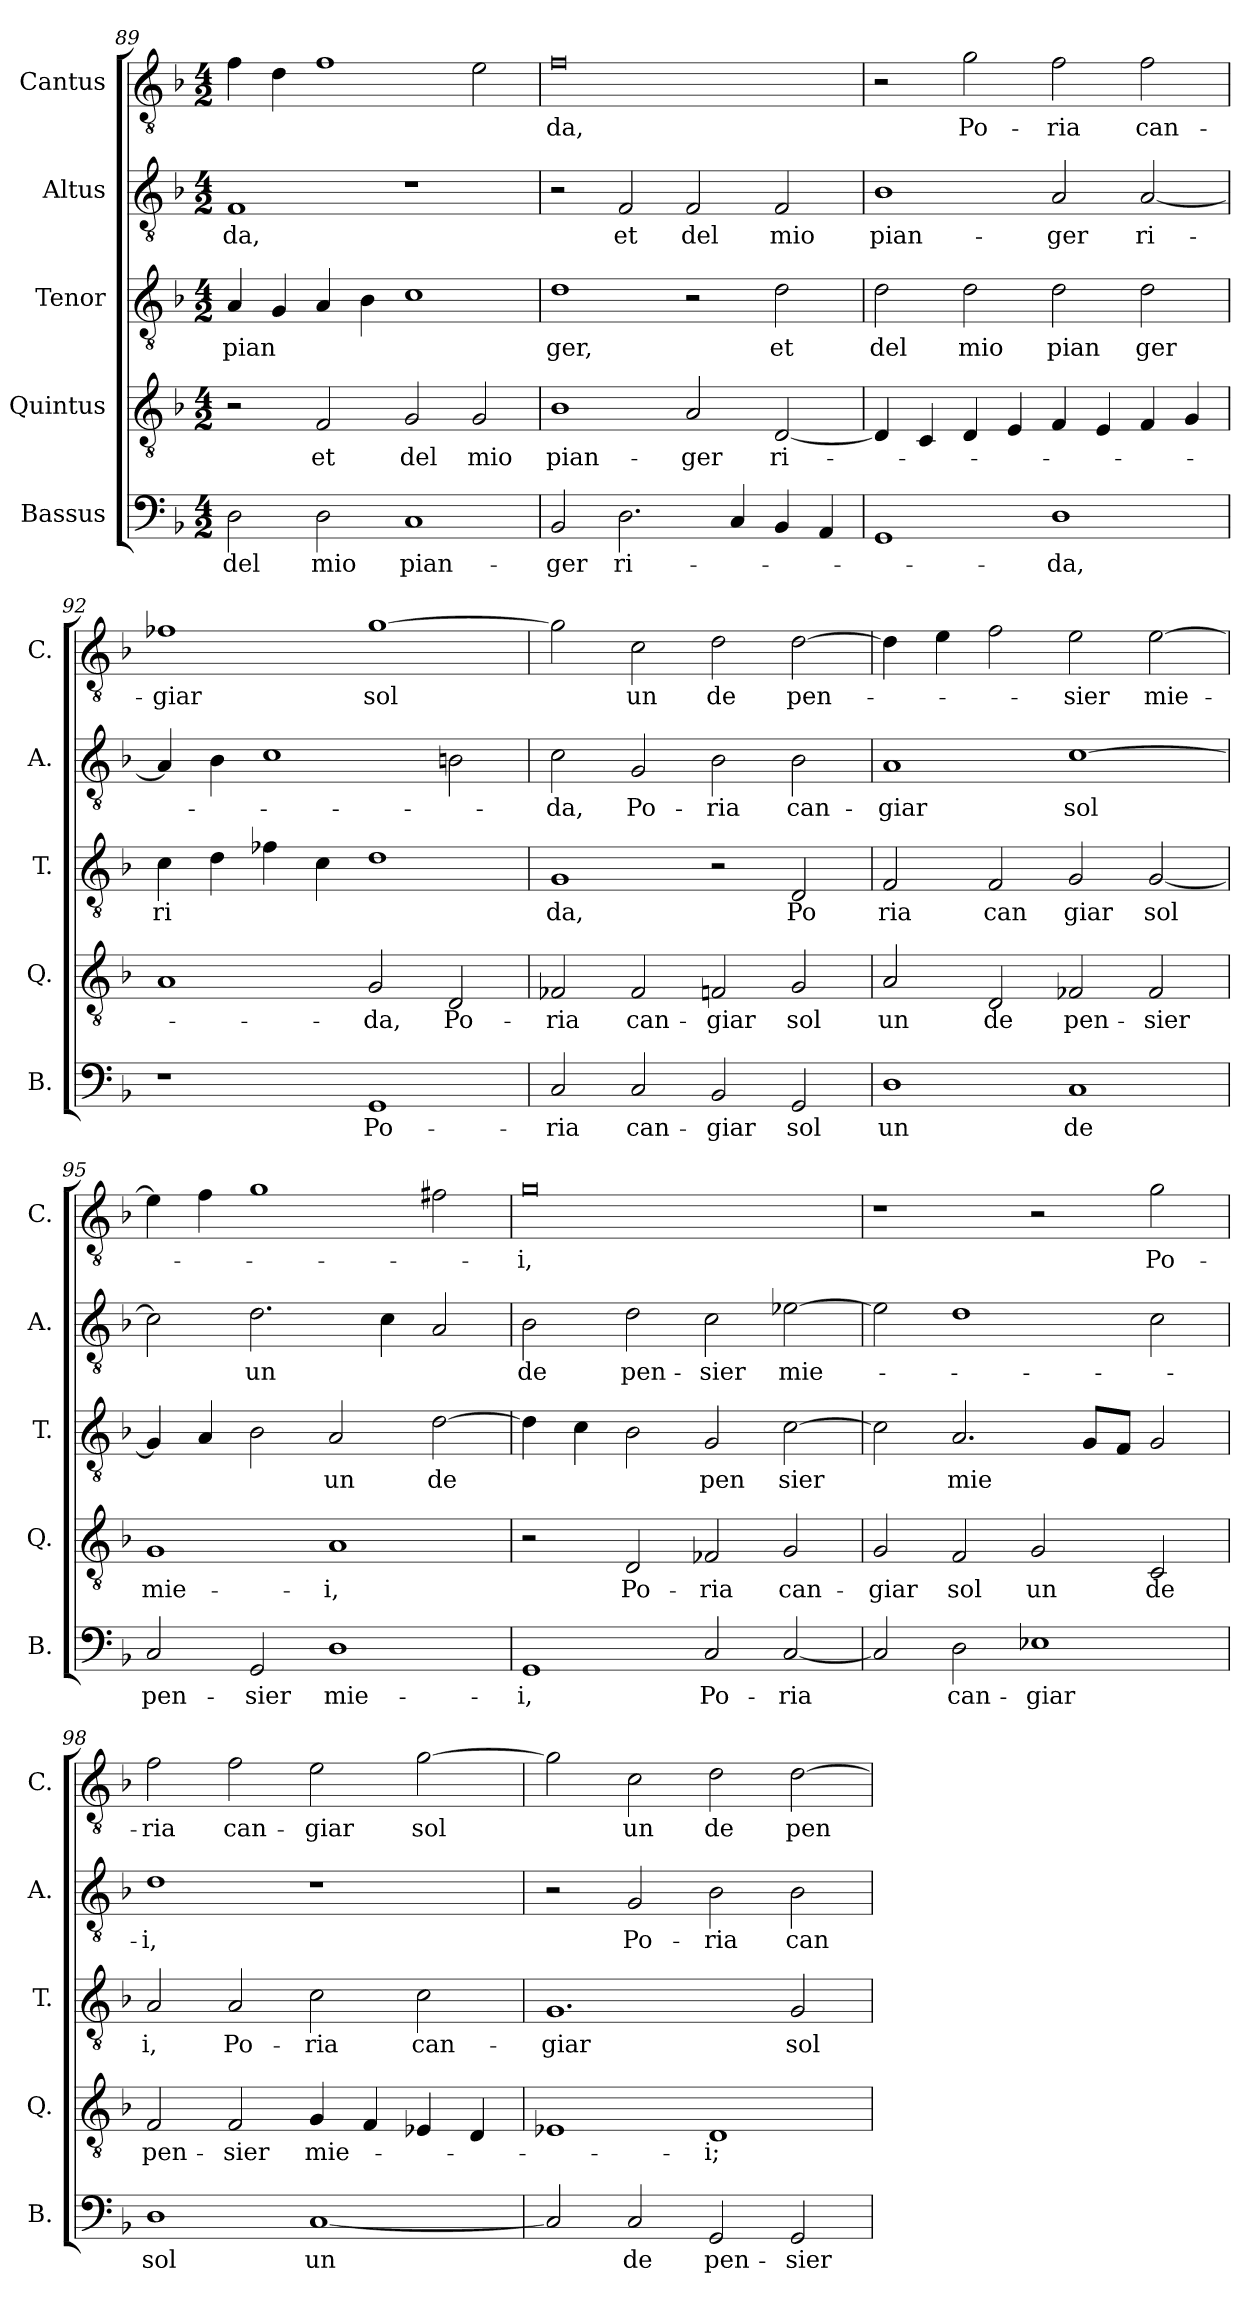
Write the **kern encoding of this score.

**kern	**text	**kern	**text	**kern	**text	**kern	**text	**kern	**text
*part5	*part5	*part4	*part4	*part3	*part3	*part2	*part2	*part1	*part1
*staff5	*staff5	*staff4	*staff4	*staff3	*staff3	*staff2	*staff2	*staff1	*staff1
*I"Bassus	*	*I"Quintus	*	*I"Tenor	*	*I"Altus	*	*I"Cantus	*
*I'B.	*	*I'Q.	*	*I'T.	*	*I'A.	*	*I'C.	*
*clefF4	*	*clefGv2	*	*clefGv2	*	*clefGv2	*	*clefGv2	*
*k[b-]	*	*k[b-]	*	*k[b-]	*	*k[b-]	*	*k[b-]	*
*M4/2	*	*M4/2	*	*M4/2	*	*M4/2	*	*M4/2	*
=89	=89	=89	=89	=89	=89	=89	=89	=89	=89
2D\	del	2r	.	4A/	pian	1F	-da,	4f\	.
.	.	.	.	4G/	.	.	.	4d\	.
2D\	mio	2F/	et	4A/	.	.	.	1f	.
.	.	.	.	4B-\	.	.	.	.	.
1C	pian-	2G/	del	1c	.	1r	.	.	.
.	.	2G/	mio	.	.	.	.	2e\	.
=90	=90	=90	=90	=90	=90	=90	=90	=90	=90
2BB-/	-ger	1B-	pian-	1d	ger,	2r	.	0f	-da,
2.D\	ri-	.	.	.	.	2F/	et	.	.
.	.	2A/	-ger	2r	.	2F/	del	.	.
4C/	.	.	.	.	.	.	.	.	.
4BB-/	.	[2D/	ri-	2d\	et	2F/	mio	.	.
4AA/	.	.	.	.	.	.	.	.	.
=91	=91	=91	=91	=91	=91	=91	=91	=91	=91
1GG	.	4D/]	.	2d\	del	1B-	pian-	2r	.
.	.	4C/	.	.	.	.	.	.	.
.	.	4D/	.	2d\	mio	.	.	2g\	Po-
.	.	4E/	.	.	.	.	.	.	.
1D	-da,	4F/	.	2d\	pian	2A/	-ger	2f\	-ria
.	.	4E/	.	.	.	.	.	.	.
.	.	4F/	.	2d\	ger	[2A/	ri-	2f\	can-
.	.	4G/	.	.	.	.	.	.	.
!!LO:LB:g=z
=92	=92	=92	=92	=92	=92	=92	=92	=92	=92
1r	.	1A	.	4c\	ri	4A/]	.	1f-X	-giar
.	.	.	.	4d\	.	4B-\	.	.	.
.	.	.	.	4f-X\	.	1c	.	.	.
.	.	.	.	4c\	.	.	.	.	.
1GG	Po-	2G/	-da,	1d	.	.	.	[1g	sol
.	.	2D/	Po-	.	.	2Bn\	.	.	.
=93	=93	=93	=93	=93	=93	=93	=93	=93	=93
2C/	-ria	2F-X/	-ria	1G	da,	2c\	-da,	2g\]	.
2C/	can-	2F-/	can-	.	.	2G/	Po-	2c\	un
2BB-/	-giar	2Fn/	-giar	2r	.	2B-\	-ria	2d\	de
2GG/	sol	2G/	sol	2D/	Po	2B-\	can-	[2d\	pen-
=94	=94	=94	=94	=94	=94	=94	=94	=94	=94
1D	un	2A/	un	2F/	ria	1A	-giar	4d\]	.
.	.	.	.	.	.	.	.	4e\	.
.	.	2D/	de	2F/	can	.	.	2f\	.
1C	de	2F-X/	pen-	2G/	giar	[1c	sol	2e\	-sier
.	.	2F-/	-sier	[2G/	sol	.	.	[2e\	mie-
=95	=95	=95	=95	=95	=95	=95	=95	=95	=95
2C/	pen-	1G	mie-	4G/]	.	2c\]	.	4e\]	.
.	.	.	.	4A/	.	.	.	4f\	.
2GG/	-sier	.	.	2B-\	.	2.d\	un	1g	.
1D	mie-	1A	-i,	2A/	un	.	.	.	.
.	.	.	.	.	.	4c\	.	.	.
.	.	.	.	[2d\	de	2A/	.	2f#X\	.
=96	=96	=96	=96	=96	=96	=96	=96	=96	=96
1GG	-i,	2r	.	4d\]	.	2B-\	de	0g	-i,
.	.	.	.	4c\	.	.	.	.	.
.	.	2D/	Po-	2B-\	.	2d\	pen-	.	.
2C/	Po-	2F-X/	-ria	2G/	pen	2c\	-sier	.	.
[2C/	-ria	2G/	can-	[2c\	sier	[2e-X\	mie-	.	.
=97	=97	=97	=97	=97	=97	=97	=97	=97	=97
2C/]	.	2G/	-giar	2c\]	.	2e-\]	.	1r	.
2D\	can-	2F/	sol	2.A/	mie	1d	.	.	.
1E-X	-giar	2G/	un	.	.	.	.	2r	.
.	.	.	.	8G/L	.	.	.	.	.
.	.	.	.	8F/J	.	.	.	.	.
.	.	2C/	de	2G/	.	2c\	.	2g\	Po-
!!LO:LB:g=z
=98	=98	=98	=98	=98	=98	=98	=98	=98	=98
1D	sol	2F/	pen-	2A/	i,	1d	-i,	2f\	-ria
.	.	2F/	-sier	2A/	Po-	.	.	2f\	can-
[1C	un	4G/	mie-	2c\	-ria	1r	.	2e\	-giar
.	.	4F/	.	.	.	.	.	.	.
.	.	4E-X/	.	2c\	can-	.	.	[2g\	sol
.	.	4D/	.	.	.	.	.	.	.
=99	=99	=99	=99	=99	=99	=99	=99	=99	=99
2C/]	.	1E-X	.	1.G	-giar	2r	.	2g\]	.
2C/	de	.	.	.	.	2G/	Po-	2c\	un
2GG/	pen-	1D	-i;	.	.	2B-\	-ria	2d\	de
2GG/	-sier	.	.	2G/	sol	2B-\	can-	[2d\	pen-
=	=	=	=	=	=	=	=	=	=
*-	*-	*-	*-	*-	*-	*-	*-	*-	*-
